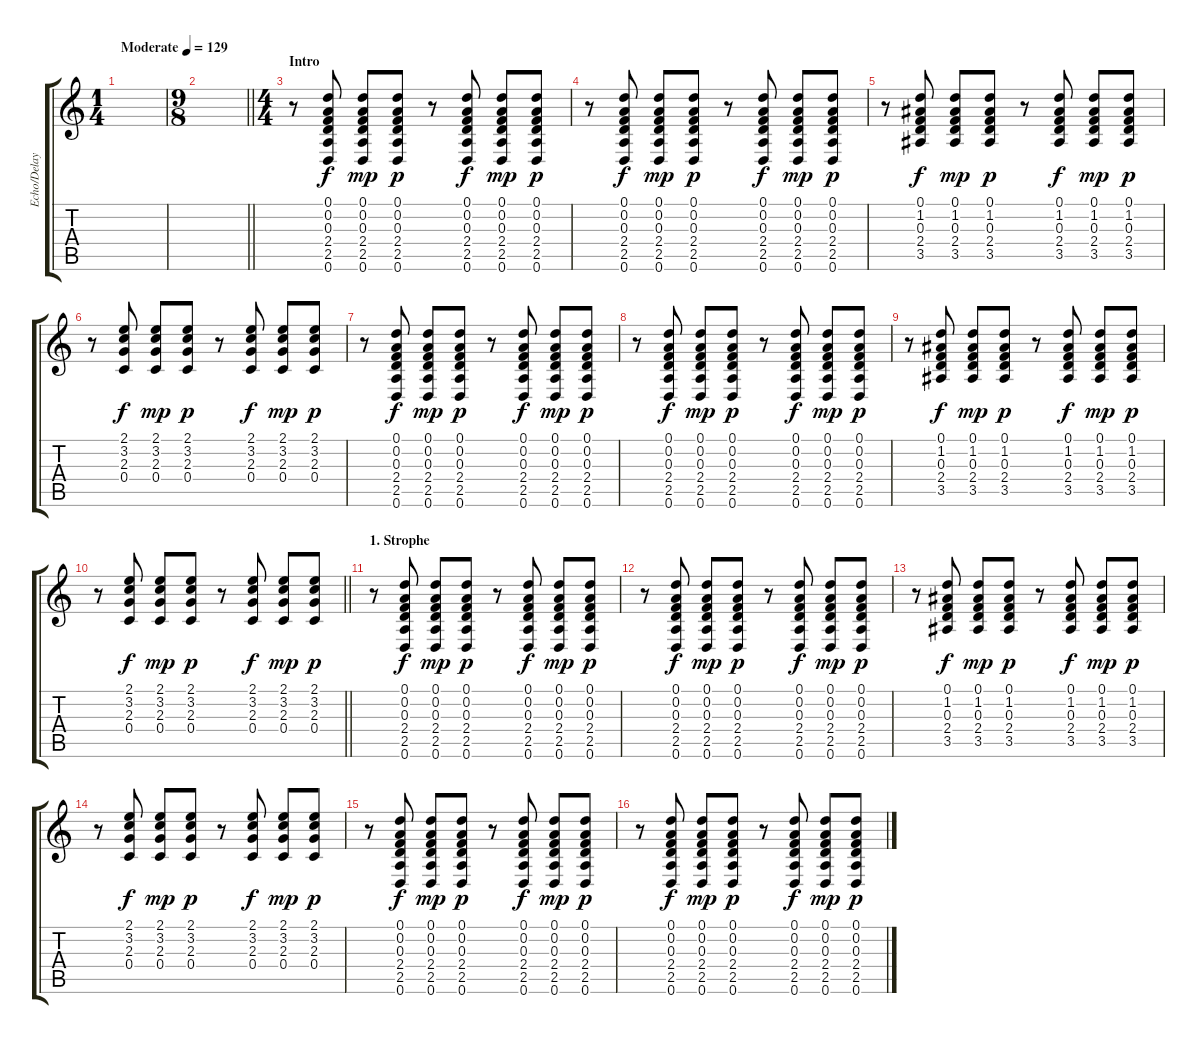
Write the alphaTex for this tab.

\track ("Echo/Delay Gitarre" "Echo/Delay") {instrument acousticguitarsteel}
\staff {score tabs}
\tuning (D4 A3 F3 C3 G2 D2) {hide}
\ts (1 4)
\tempo (129 "Moderate")
\clef g2
\ks c
|
\ts (9 8)
\barLineRight lightlight
|
\ts (4 4)
\section ("" "Intro")
r.8 (0.1 0.2 0.3 2.4 2.5 0.6).8 (0.1 0.2 0.3 2.4 2.5 0.6).8{dy mp} (0.1 0.2 0.3 2.4 2.5 0.6).8{dy p} r.8 (0.1 0.2 0.3 2.4 2.5 0.6).8{dy f} (0.1 0.2 0.3 2.4 2.5 0.6).8{dy mp} (0.1 0.2 0.3 2.4 2.5 0.6).8{dy p} |
r.8 (0.1 0.2 0.3 2.4 2.5 0.6).8{dy f} (0.1 0.2 0.3 2.4 2.5 0.6).8{dy mp} (0.1 0.2 0.3 2.4 2.5 0.6).8{dy p} r.8 (0.1 0.2 0.3 2.4 2.5 0.6).8{dy f} (0.1 0.2 0.3 2.4 2.5 0.6).8{dy mp} (0.1 0.2 0.3 2.4 2.5 0.6).8{dy p} |
r.8 (0.1 1.2 0.3 2.4 3.5).8{dy f} (0.1 1.2 0.3 2.4 3.5).8{dy mp} (0.1 1.2 0.3 2.4 3.5).8{dy p} r.8 (0.1 1.2 0.3 2.4 3.5).8{dy f} (0.1 1.2 0.3 2.4 3.5).8{dy mp} (0.1 1.2 0.3 2.4 3.5).8{dy p} |
r.8 (2.1 3.2 2.3 0.4).8{dy f} (2.1 3.2 2.3 0.4).8{dy mp} (2.1 3.2 2.3 0.4).8{dy p} r.8 (2.1 3.2 2.3 0.4).8{dy f} (2.1 3.2 2.3 0.4).8{dy mp} (2.1 3.2 2.3 0.4).8{dy p} |
r.8 (0.1 0.2 0.3 2.4 2.5 0.6).8{dy f} (0.1 0.2 0.3 2.4 2.5 0.6).8{dy mp} (0.1 0.2 0.3 2.4 2.5 0.6).8{dy p} r.8 (0.1 0.2 0.3 2.4 2.5 0.6).8{dy f} (0.1 0.2 0.3 2.4 2.5 0.6).8{dy mp} (0.1 0.2 0.3 2.4 2.5 0.6).8{dy p} |
r.8 (0.1 0.2 0.3 2.4 2.5 0.6).8{dy f} (0.1 0.2 0.3 2.4 2.5 0.6).8{dy mp} (0.1 0.2 0.3 2.4 2.5 0.6).8{dy p} r.8 (0.1 0.2 0.3 2.4 2.5 0.6).8{dy f} (0.1 0.2 0.3 2.4 2.5 0.6).8{dy mp} (0.1 0.2 0.3 2.4 2.5 0.6).8{dy p} |
r.8 (0.1 1.2 0.3 2.4 3.5).8{dy f} (0.1 1.2 0.3 2.4 3.5).8{dy mp} (0.1 1.2 0.3 2.4 3.5).8{dy p} r.8 (0.1 1.2 0.3 2.4 3.5).8{dy f} (0.1 1.2 0.3 2.4 3.5).8{dy mp} (0.1 1.2 0.3 2.4 3.5).8{dy p} |
\barLineRight lightlight
r.8 (2.1 3.2 2.3 0.4).8{dy f} (2.1 3.2 2.3 0.4).8{dy mp} (2.1 3.2 2.3 0.4).8{dy p} r.8 (2.1 3.2 2.3 0.4).8{dy f} (2.1 3.2 2.3 0.4).8{dy mp} (2.1 3.2 2.3 0.4).8{dy p} |
\section ("" "1. Strophe")
r.8 (0.1 0.2 0.3 2.4 2.5 0.6).8{dy f} (0.1 0.2 0.3 2.4 2.5 0.6).8{dy mp} (0.1 0.2 0.3 2.4 2.5 0.6).8{dy p} r.8 (0.1 0.2 0.3 2.4 2.5 0.6).8{dy f} (0.1 0.2 0.3 2.4 2.5 0.6).8{dy mp} (0.1 0.2 0.3 2.4 2.5 0.6).8{dy p} |
r.8 (0.1 0.2 0.3 2.4 2.5 0.6).8{dy f} (0.1 0.2 0.3 2.4 2.5 0.6).8{dy mp} (0.1 0.2 0.3 2.4 2.5 0.6).8{dy p} r.8 (0.1 0.2 0.3 2.4 2.5 0.6).8{dy f} (0.1 0.2 0.3 2.4 2.5 0.6).8{dy mp} (0.1 0.2 0.3 2.4 2.5 0.6).8{dy p} |
r.8 (0.1 1.2 0.3 2.4 3.5).8{dy f} (0.1 1.2 0.3 2.4 3.5).8{dy mp} (0.1 1.2 0.3 2.4 3.5).8{dy p} r.8 (0.1 1.2 0.3 2.4 3.5).8{dy f} (0.1 1.2 0.3 2.4 3.5).8{dy mp} (0.1 1.2 0.3 2.4 3.5).8{dy p} |
r.8 (2.1 3.2 2.3 0.4).8{dy f} (2.1 3.2 2.3 0.4).8{dy mp} (2.1 3.2 2.3 0.4).8{dy p} r.8 (2.1 3.2 2.3 0.4).8{dy f} (2.1 3.2 2.3 0.4).8{dy mp} (2.1 3.2 2.3 0.4).8{dy p} |
r.8 (0.1 0.2 0.3 2.4 2.5 0.6).8{dy f} (0.1 0.2 0.3 2.4 2.5 0.6).8{dy mp} (0.1 0.2 0.3 2.4 2.5 0.6).8{dy p} r.8 (0.1 0.2 0.3 2.4 2.5 0.6).8{dy f} (0.1 0.2 0.3 2.4 2.5 0.6).8{dy mp} (0.1 0.2 0.3 2.4 2.5 0.6).8{dy p} |
r.8 (0.1 0.2 0.3 2.4 2.5 0.6).8{dy f} (0.1 0.2 0.3 2.4 2.5 0.6).8{dy mp} (0.1 0.2 0.3 2.4 2.5 0.6).8{dy p} r.8 (0.1 0.2 0.3 2.4 2.5 0.6).8{dy f} (0.1 0.2 0.3 2.4 2.5 0.6).8{dy mp} (0.1 0.2 0.3 2.4 2.5 0.6).8{dy p}
